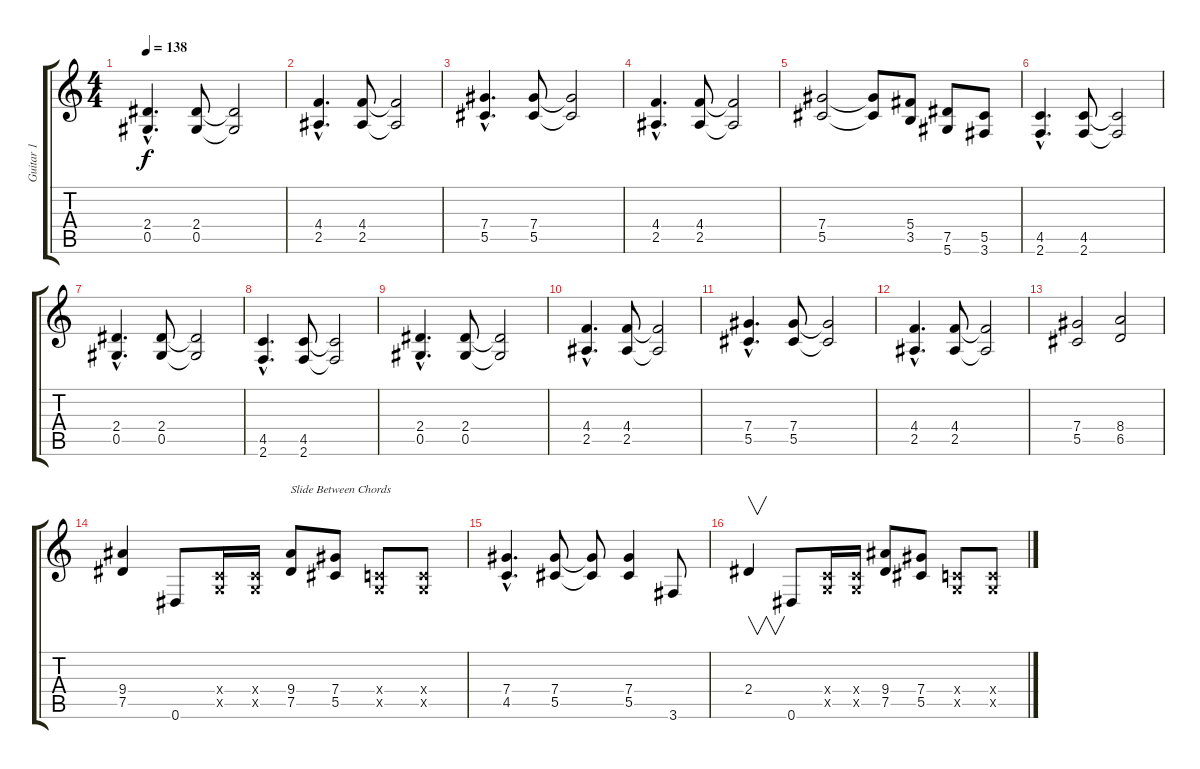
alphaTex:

\track ("Guitar 1" "Guitar 1") {instrument distortionguitar}
\staff {score tabs}
\tuning (Eb4 Bb3 Gb3 Db3 Ab2 Eb2) {hide}
\ts (4 4)
\tempo 138
\clef g2
\ks c
(2.4{hac} 0.5{hac}).4{d dy f} (2.4 0.5).8 (2.4{t} 0.5{t}).2 |
(4.4{hac} 2.5{hac}).4{d} (4.4 2.5).8 (4.4{t} 2.5{t}).2 |
(7.4{hac} 5.5{hac}).4{d} (7.4 5.5).8 (7.4{t} 5.5{t}).2 |
(4.4{hac} 2.5{hac}).4{d} (4.4 2.5).8 (4.4{t} 2.5{t}).2 |
(7.4 5.5).2 (7.4{t} 5.5{t}).8 (5.4 3.5).8 (7.5 5.6).8 (5.5 3.6).8 |
(4.5{hac} 2.6{hac}).4{d} (4.5 2.6).8 (4.5{t} 2.6{t}).2 |
(2.4{hac} 0.5{hac}).4{d} (2.4 0.5).8 (2.4{t} 0.5{t}).2 |
(4.5{hac} 2.6{hac}).4{d} (4.5 2.6).8 (4.5{t} 2.6{t}).2 |
(2.4{hac} 0.5{hac}).4{d} (2.4 0.5).8 (2.4{t} 0.5{t}).2 |
(4.4{hac} 2.5{hac}).4{d} (4.4 2.5).8 (4.4{t} 2.5{t}).2 |
(7.4{hac} 5.5{hac}).4{d} (7.4 5.5).8 (7.4{t} 5.5{t}).2 |
(4.4{hac} 2.5{hac}).4{d} (4.4 2.5).8 (4.4{t} 2.5{t}).2 |
(7.4 5.5).2 (8.4 6.5).2 |
(9.4 7.5).4 0.6.8 (-1.4{x} -1.5{x}).16 (-1.4{x} -1.5{x}).16 (9.4 7.5).8{txt "Slide Between Chords"} (7.4 5.5).8 (-1.4{x} -1.5{x}).8 (-1.4{x} -1.5{x}).8 |
(7.4{hac} 4.5{hac}).4{d} (7.4 5.5).8 (7.4{t} 5.5{t}).8 (7.4 5.5).4 3.6.8 |
2.4.4{v} 0.6.8 (-1.4{x} -1.5{x}).16 (-1.4{x} -1.5{x}).16 (9.4 7.5).8 (7.4 5.5).8 (-1.4{x} -1.5{x}).8 (-1.4{x} -1.5{x}).8
